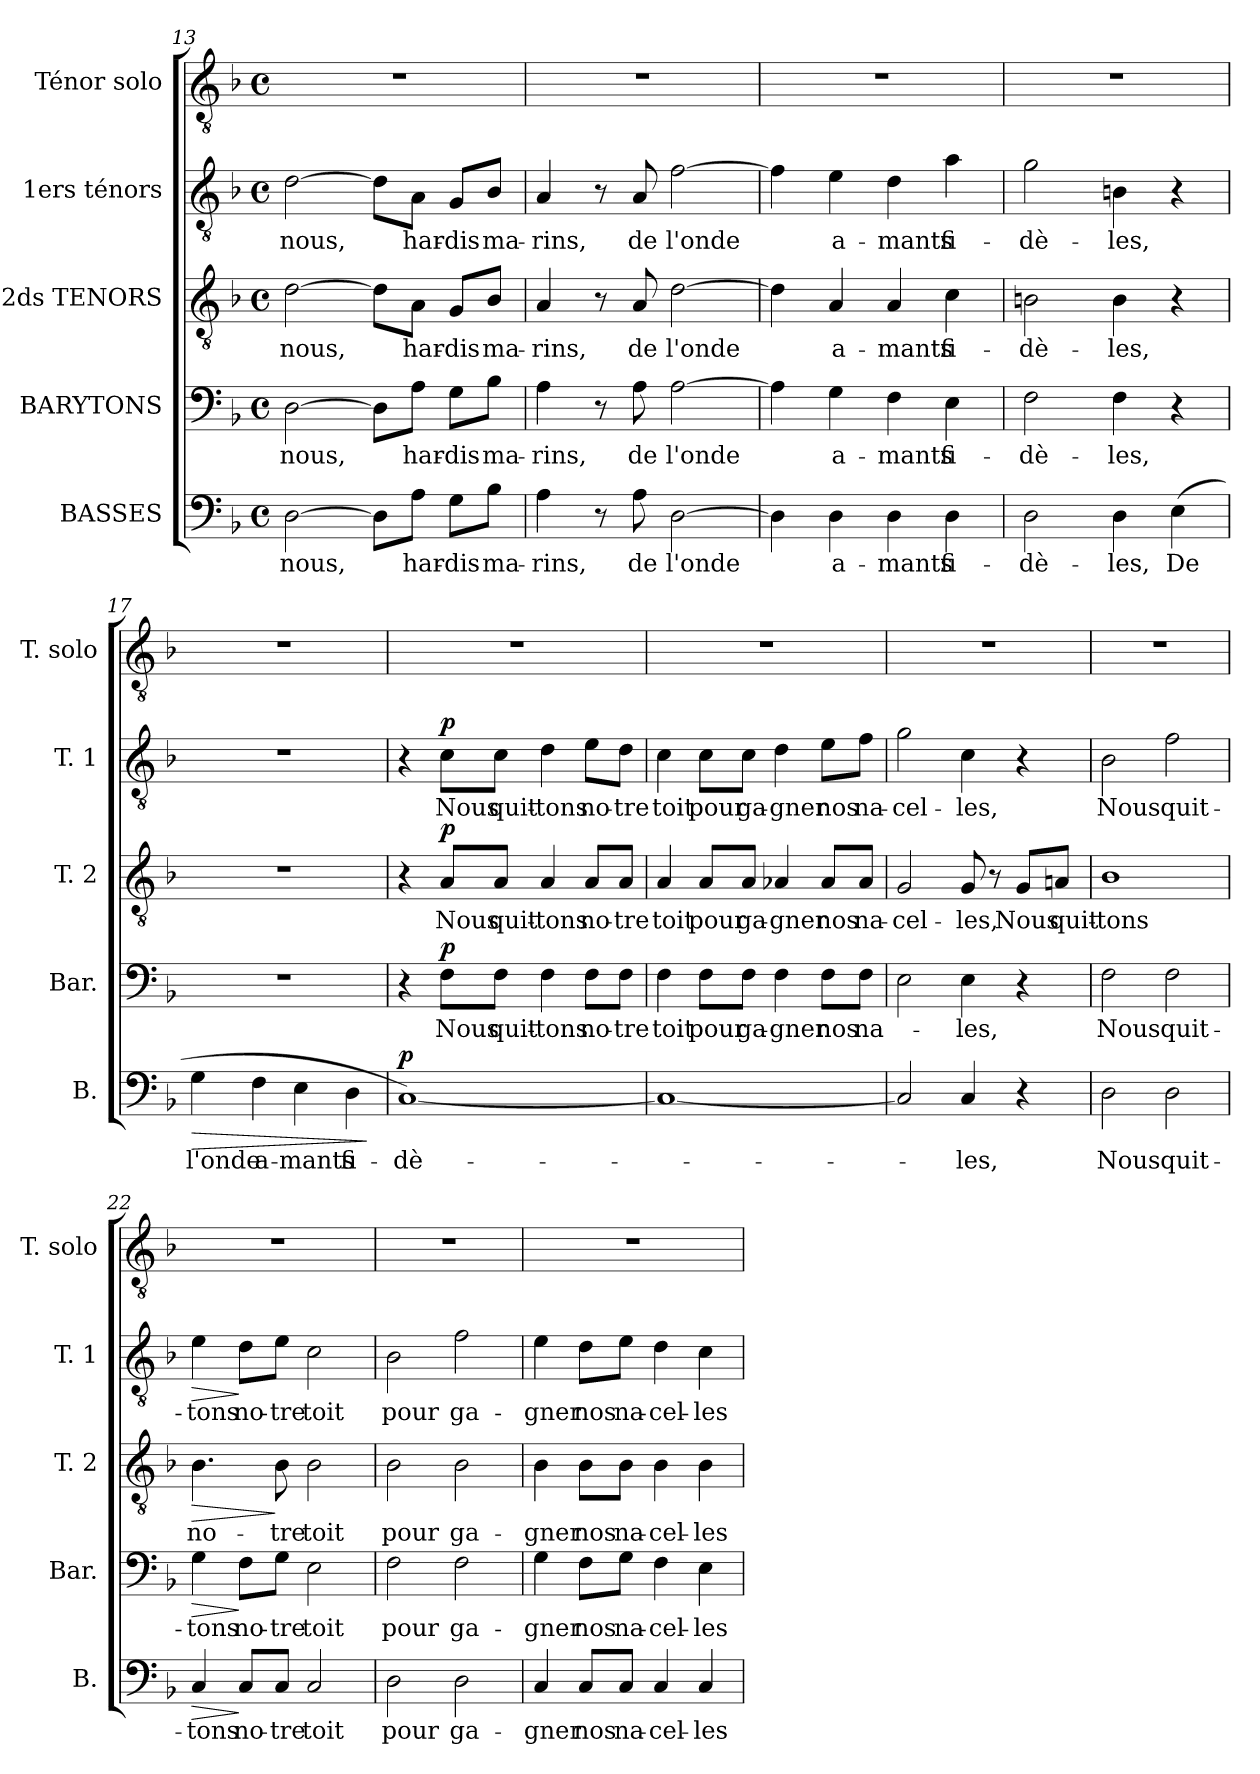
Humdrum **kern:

**kern	**text	**dynam	**kern	**text	**dynam	**kern	**text	**dynam	**kern	**text	**dynam	**kern
*part5	*part5	*part5	*part4	*part4	*part4	*part3	*part3	*part3	*part2	*part2	*part2	*part1
*staff5	*staff5	*staff5	*staff4	*staff4	*staff4	*staff3	*staff3	*staff3	*staff2	*staff2	*staff2	*staff1
*I"BASSES	*	*	*I"BARYTONS	*	*	*I"2ds TENORS	*	*	*I"1ers ténors	*	*	*I"Ténor solo
*I'B.	*	*	*I'Bar.	*	*	*I'T. 2	*	*	*I'T. 1	*	*	*I'T. solo
!!LO:PB:g=z
*clefF4	*	*	*clefF4	*	*	*clefGv2	*	*	*clefGv2	*	*	*clefGv2
*	*	*	*	*	*	*ITrd7c12	*	*	*ITrd7c12	*	*	*ITrd7c12
*k[b-]	*	*	*k[b-]	*	*	*k[b-]	*	*	*k[b-]	*	*	*k[b-]
*F:	*	*	*F:	*	*	*F:	*	*	*F:	*	*	*F:
*M4/4	*	*	*M4/4	*	*	*M4/4	*	*	*M4/4	*	*	*M4/4
*met(c)	*	*	*met(c)	*	*	*met(c)	*	*	*met(c)	*	*	*met(c)
=13	=13	=13	=13	=13	=13	=13	=13	=13	=13	=13	=13	=13
[2D\	nous,	.	[2D\	nous,	.	[2D\	nous,	.	[2D\	nous,	.	1r
8D\L]	.	.	8D\L]	.	.	8D\L]	.	.	8D\L]	.	.	.
8A\J	har-	.	8A\J	har-	.	8AA\J	har-	.	8AA\J	har-	.	.
8G\L	-dis	.	8G\L	-dis	.	8GG/L	-dis	.	8GG/L	-dis	.	.
8B-\J	ma-	.	8B-\J	ma-	.	8BB-/J	ma-	.	8BB-/J	ma-	.	.
=14	=14	=14	=14	=14	=14	=14	=14	=14	=14	=14	=14	=14
4A\	-rins,	.	4A\	-rins,	.	4AA/	-rins,	.	4AA/	-rins,	.	1r
8r	.	.	8r	.	.	8r	.	.	8r	.	.	.
8A\	de	.	8A\	de	.	8AA/	de	.	8AA/	de	.	.
[2D\	l'onde	.	[2A\	l'onde	.	[2D\	l'onde	.	[2F\	l'onde	.	.
=15	=15	=15	=15	=15	=15	=15	=15	=15	=15	=15	=15	=15
4D\]	.	.	4A\]	.	.	4D\]	.	.	4F\]	.	.	1r
4D\	a-	.	4G\	a-	.	4AA/	a-	.	4E\	a-	.	.
4D\	-mants	.	4F\	-mants	.	4AA/	-mants	.	4D\	-mants	.	.
4D\	fi-	.	4E\	fi-	.	4C\	fi-	.	4A\	fi-	.	.
=16	=16	=16	=16	=16	=16	=16	=16	=16	=16	=16	=16	=16
2D\	-dè-	.	2F\	-dè-	.	2BBn\	-dè-	.	2G\	-dè-	.	1r
4D\	-les,	.	4F\	-les,	.	4BB\	-les,	.	4BBn\	-les,	.	.
(4E\	De	.	4r	.	.	4r	.	.	4r	.	.	.
!!LO:LB:g=z
=17	=17	=17	=17	=17	=17	=17	=17	=17	=17	=17	=17	=17
!	!	!LO:HP:b	!	!	!	!	!	!	!	!	!	!
4G\	l'onde	>	1r	.	.	1r	.	.	1r	.	.	1r
4F\	a-	.	.	.	.	.	.	.	.	.	.	.
4E\	-mants	.	.	.	.	.	.	.	.	.	.	.
4D\	fi-	.	.	.	.	.	.	.	.	.	.	.
.	.	]	.	.	.	.	.	.	.	.	.	.
=18	=18	=18	=18	=18	=18	=18	=18	=18	=18	=18	=18	=18
[1C/)	-dè-	p	4r	.	.	4r	.	.	4r	.	.	1r
.	.	.	8F\L	Nous	p	8AA/L	Nous	p	8C\L	Nous	p	.
.	.	.	8F\J	quit-	.	8AA/J	quit-	.	8C\J	quit-	.	.
.	.	.	4F\	-tons	.	4AA/	-tons	.	4D\	-tons	.	.
.	.	.	8F\L	no-	.	8AA/L	no-	.	8E\L	no-	.	.
.	.	.	8F\J	-tre	.	8AA/J	-tre	.	8D\J	-tre	.	.
=19	=19	=19	=19	=19	=19	=19	=19	=19	=19	=19	=19	=19
1C/_	.	.	4F\	toit	.	4AA/	toit	.	4C\	toit	.	1r
.	.	.	8F\L	pour	.	8AA/L	pour	.	8C\L	pour	.	.
.	.	.	8F\J	ga-	.	8AA/J	ga-	.	8C\J	ga-	.	.
.	.	.	4F\	-gner	.	4AA-X/	-gner	.	4D\	-gner	.	.
.	.	.	8F\L	nos	.	8AA-/L	nos	.	8E\L	nos	.	.
.	.	.	8F\J	na-	.	8AA-/J	na-	.	8F\J	na-	.	.
!!LO:LB:g=z
=20	=20	=20	=20	=20	=20	=20	=20	=20	=20	=20	=20	=20
2C/]	.	.	2E\	.	.	2GG/	-cel-	.	2G\	-cel-	.	1r
4C/	-les,	.	4E\	-les,	.	8GG/	-les,	.	4C\	-les,	.	.
.	.	.	.	.	.	8r	.	.	.	.	.	.
4r	.	.	4r	.	.	8GG/L	Nous	.	4r	.	.	.
.	.	.	.	.	.	8AAn/J	quit-	.	.	.	.	.
=21	=21	=21	=21	=21	=21	=21	=21	=21	=21	=21	=21	=21
2D\	Nous	.	2F\	Nous	.	1BB-\	-tons	.	2BB-\	Nous	.	1r
2D\	quit-	.	2F\	quit-	.	.	.	.	2F\	quit-	.	.
=22	=22	=22	=22	=22	=22	=22	=22	=22	=22	=22	=22	=22
!	!	!LO:HP:b	!	!	!LO:HP:b	!	!	!LO:HP:b	!	!	!LO:HP:b	!
4C/	-tons	>	4G\	-tons	>	4.BB-\	no-	>	4E\	-tons	>	1r
8C/L	no-	]	8F\L	no-	]	.	.	.	8D\L	no-	]	.
8C/J	-tre	.	8G\J	-tre	.	8BB-\	-tre	]	8E\J	-tre	.	.
2C/	toit	.	2E\	toit	.	2BB-\	toit	.	2C\	toit	.	.
=23	=23	=23	=23	=23	=23	=23	=23	=23	=23	=23	=23	=23
2D\	pour	.	2F\	pour	.	2BB-\	pour	.	2BB-\	pour	.	1r
2D\	ga-	.	2F\	ga-	.	2BB-\	ga-	.	2F\	ga-	.	.
=24	=24	=24	=24	=24	=24	=24	=24	=24	=24	=24	=24	=24
4C/	-gner	.	4G\	-gner	.	4BB-\	-gner	.	4E\	-gner	.	1r
8C/L	nos	.	8F\L	nos	.	8BB-\L	nos	.	8D\L	nos	.	.
8C/J	na-	.	8G\J	na-	.	8BB-\J	na-	.	8E\J	na-	.	.
4C/	-cel-	.	4F\	-cel-	.	4BB-\	-cel-	.	4D\	-cel-	.	.
4C/	-les	.	4E\	-les	.	4BB-\	-les	.	4C\	-les	.	.
=	=	=	=	=	=	=	=	=	=	=	=	=
*-	*-	*-	*-	*-	*-	*-	*-	*-	*-	*-	*-	*-
